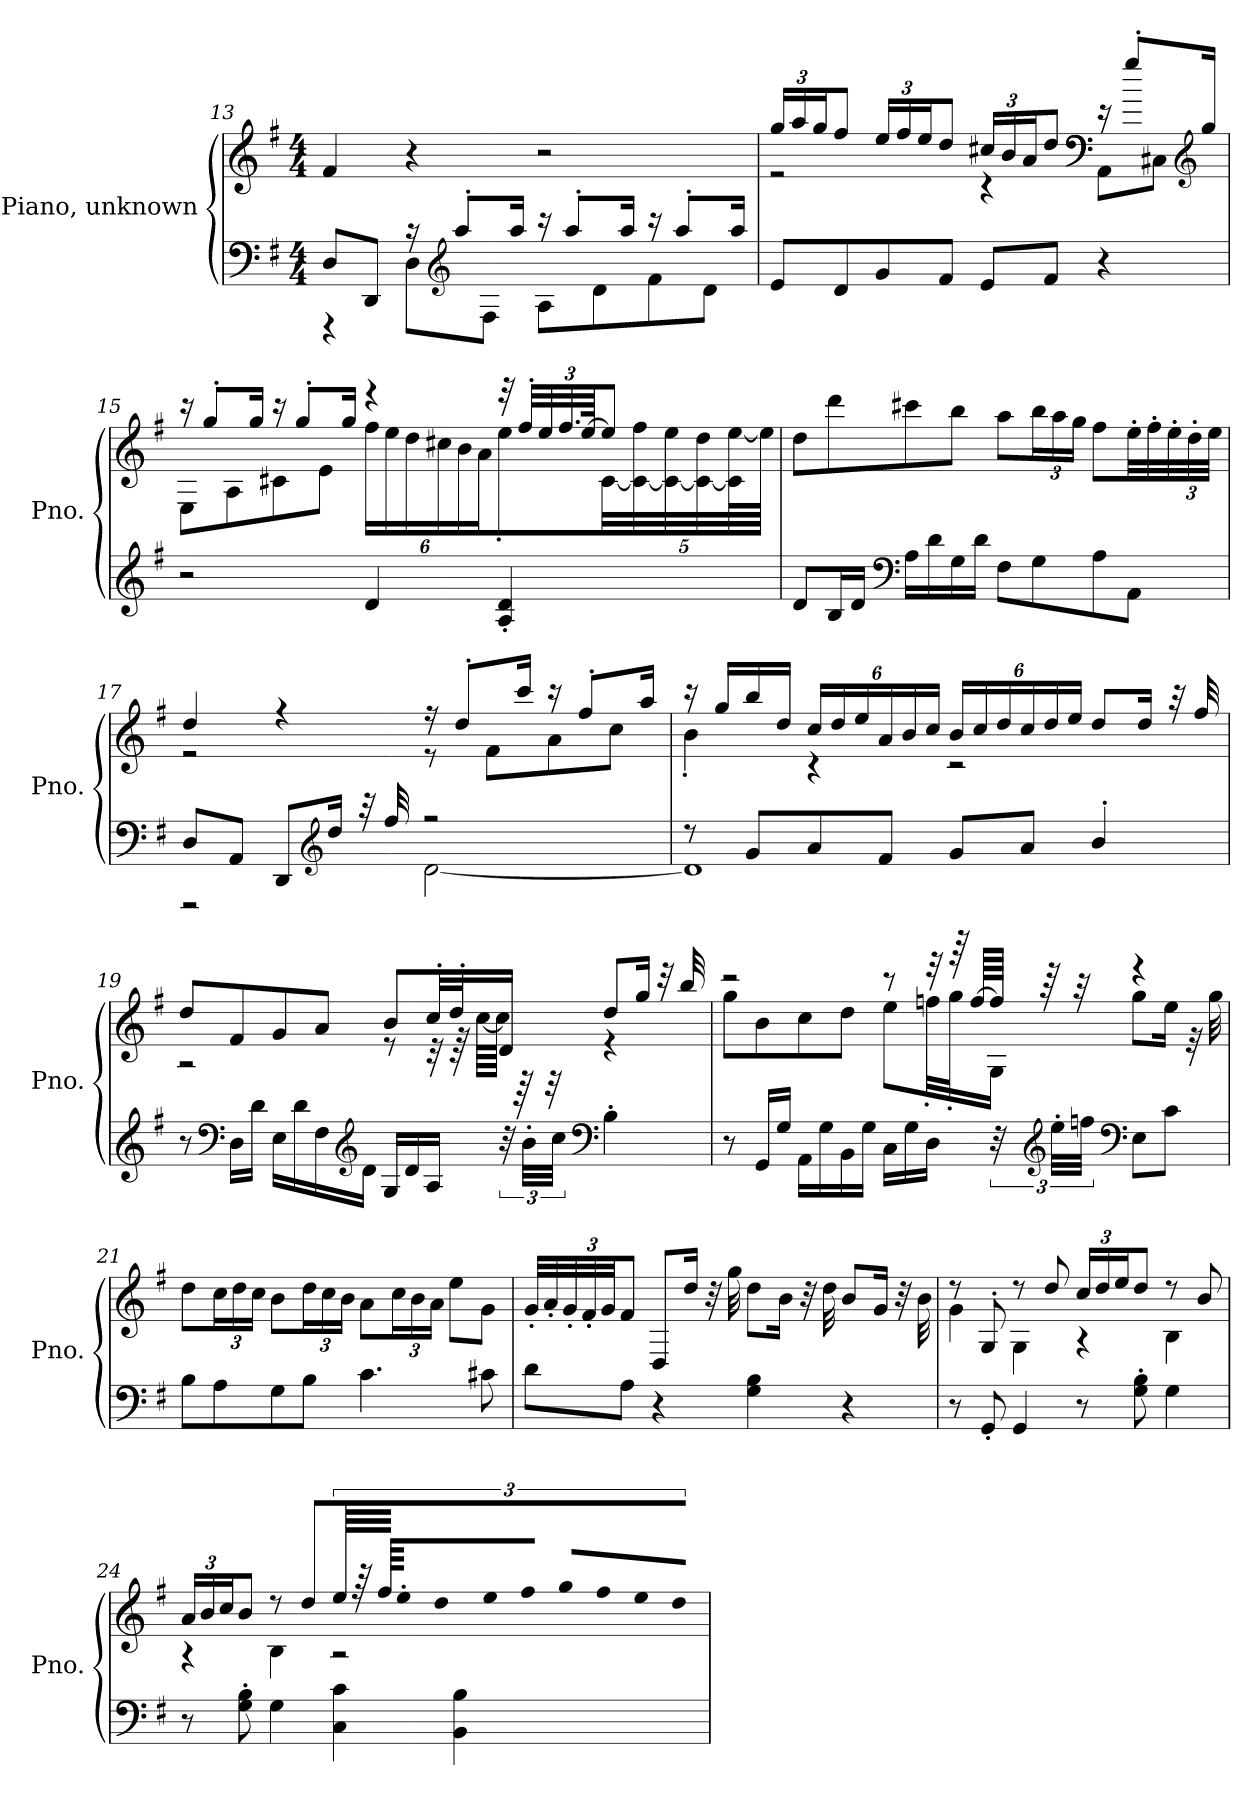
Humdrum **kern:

**kern	**kern
*part1	*part1
*staff2	*staff1
*I"Piano, unknown	*
*I'Pno.	*
*clefF4	*clefG2
*k[f#]	*k[f#]
*M4/4	*M4/4
=13	=13
*^	*
8D/L	4r	4f#/
8DD/J	.	.
16r	8D\L	4r
*clefG2	*	*
8aa'/L	.	.
.	8F#\J	.
16aa/Jk	.	.
16r	8A\L	2r
8aa'/L	.	.
.	8d\	.
16aa/Jk	.	.
16r	8f#\	.
8aa'/L	.	.
.	8d\J	.
16aa/Jk	.	.
*v	*v	*
!!LO:LB:g=z
=14	=14
*	*Xbrackettup
*	*^
8e/L	24gg/LL	2r
.	24aa/	.
.	24gg/J	.
8d/	8ff#/J	.
8g/	24ee/LL	.
.	24ff#/	.
.	24ee/J	.
8f#/J	8dd/J	.
8e/L	24cc#X/LL	4r
.	24b/	.
.	24a/J	.
8f#/J	8dd/J	.
*	*clefF4	*
4r	16r	8AA\L
.	8gg'/L	.
.	.	8C#X\J
*	*clefG2	*
.	16gg/Jk	.
!!LO:LB:g=z	!!
=15	=15	=15
2r	16r	8E\L
.	8gg'/L	.
.	.	8A\
.	16gg/Jk	.
.	16r	8c#X\
.	8gg'/L	.
.	.	8e\J
.	16gg/Jk	.
4d/	4r	24ff#\LL
.	.	24ee\
.	.	24dd\
.	.	24cc#X\
.	.	24b\
.	.	24a\J
4A/' 4d/'	32r	8ee'\
.	32ff#'/LLL	.
.	48ee/	.
.	48.ff#/	.
.	[96ee/JJK	.
.	8ee/J]	[40c#\LL
.	.	40c#\_ 40ff#\
.	.	40c#\_ 40ee\
.	.	40c#\_ 40dd\
.	.	80c#\] [80ee\L
.	.	80ee\JJJJ]
*	*v	*v
!!LO:LB:g=z
=16	=16
8d/L	8dd\L
16B/L	8ddd\
16d/JJ	.
*clefF4	*
16A\LL	8ccc#X\
16d\	.
16G\	8bb\J
16d\JJ	.
8F#\L	8aa\L
8G\	24bb\L
.	24aa\
.	24gg\JJ
8A\	8ff#\L
8AA\J	32ee'\LL
.	32ff#'\
.	48ee'\
.	48dd'\
.	48ee\JJJ
=17	=17
*^	*^
8D/L	2r	4dd/	2r
8AA/J	.	.	.
8DD/L	.	4r	.
*clefG2	*	*	*
16dd/Jk	.	.	.
32r	.	.	.
32ff#/	.	.	.
2r	[2d\	16r	8r
.	.	8dd'/L	.
.	.	.	8f#\L
.	.	16ccc/Jk	.
.	.	16r	8a\
.	.	8ff#'/L	.
.	.	.	8cc\J
.	.	16aa/Jk	.
!!LO:LB:g=z	!!
=18	=18	=18	=18
8r	1d]	16r	4b'\
.	.	16gg/LL	.
8g/L	.	16bb/	.
.	.	16dd/JJ	.
8a/	.	24cc/LL	4r
.	.	24dd/	.
.	.	24ee/	.
8f#/J	.	24a/	.
.	.	24b/	.
.	.	24cc/JJ	.
8g/L	.	24b/LL	2r
.	.	24cc/	.
.	.	24dd/	.
8a/J	.	24cc/	.
.	.	24dd/	.
.	.	24ee/JJ	.
4b'/	.	8dd/L	.
.	.	16dd/Jk	.
.	.	32r	.
.	.	32ff#/	.
*v	*v	*	*
=19	=19	=19
8r	8dd/L	2r
*clefF4	*	*
16D\LL	8f#/	.
16d\JJ	.	.
16E\LL	8g/	.
16d\	.	.
16F#\	8a/J	.
*clefG2	*	*
16d\JJ	.	.
16G/LL	8b/L	8r
16d/	.	.
16A/JJ	32cc'/LL	32r
.	32dd'/J	64r
.	.	[64cc\LLLL
48r	16d/JJ	64cc\JJJJ]
.	.	64r
48b'\LLL	.	.
.	.	32r
48cc\JJJ	.	.
*clefF4	*	*
4B'\	8dd/L	4r
.	16gg/Jk	.
.	32r	.
.	32bb/	.
!!LO:LB:g=z	!!
=20	=20	=20
8r	2r	8gg\L
16GG/LL	.	8b\
16G/JJ	.	.
16AA\LL	.	8cc\
16G\	.	.
16BB\	.	8dd\J
16G\JJ	.	.
16C\LL	8r	8ee\L
16G\	.	.
16D\JJ	32r	32ffn'\LL
.	64r	32gg'\J
.	[64ff/LLLL	.
48r	64ff/JJJJ]	16G\JJ
.	64r	.
*clefG2	*	*
48ee'\LLL	.	.
.	32r	.
48ffn\JJJ	.	.
*clefF4	*	*
8E\L	4r	8gg\L
8c\J	.	16ee\Jk
.	.	32r
.	.	32gg\
*	*v	*v
=21	=21
8B\L	8dd\L
8A\	24cc\L
.	24dd\
.	24cc\JJ
8G\	8b\L
8B\J	24dd\L
.	24cc\
.	24b\JJ
4.c\	8a\L
.	24cc\L
.	24b\
.	24a\JJ
.	8ee\L
8c#X\	8g\J
!!LO:PB:g=z
=22	=22
8d\L	32g'/LLL
.	32a'/
.	48g'/
.	48f#'/
.	48g/JJ
8A\J	8f#/J
4r	8D/L
.	16dd/Jk
.	32r
.	32gg\
4G\ 4B\	8dd\L
.	16b\Jk
.	32r
.	32dd\
4r	8b/L
.	16g/Jk
.	32r
.	32b\
=23	=23
*	*^
8r	8r	4g\
8GG'/	8G'/	.
4GG/	8r	4G\
.	8dd/	.
8r	24cc/LL	4r
.	24dd/	.
.	24ee/J	.
8G\' 8B\'	8dd/J	.
4G\	8r	4B\
.	8b/	.
!!LO:LB:g=z	!!
=24	=24	=24
8r	24a/LL	4r
.	24b/	.
.	24cc/J	.
8G\' 8B\'	8b/J	.
4G\	8r	4B\
.	8dd/L	.
*	*brackettup	*
4C\ 4c\	96ee/Jkkk	2r
.	96r	.
.	96ff#/KLLL	.
.	32ee'/J	.
.	16dd/	.
.	16ee/	.
.	16ff#/JJ	.
4BB\ 4B\	16gg/LL	.
.	16ff#/	.
.	16ee/	.
.	16dd/JJ	.
*	*v	*v
=	=
*-	*-
